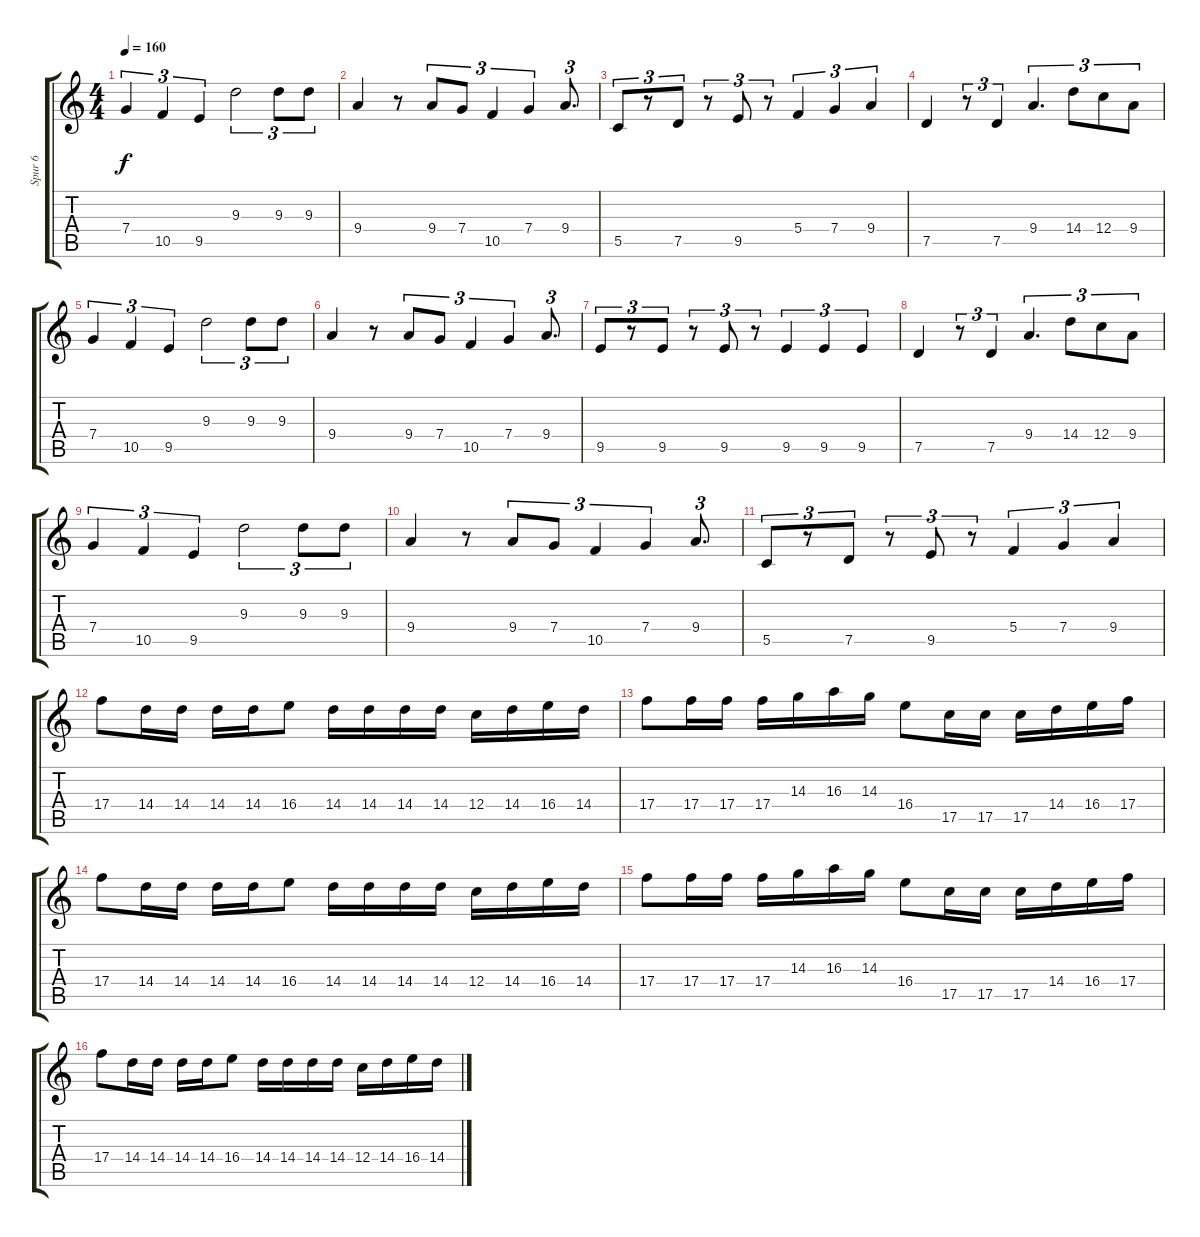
\track ("Spur 6" "Spur 6") {instrument distortionguitar}
\staff {score tabs}
\tuning (D4 A3 F3 C3 G2 D2) {hide}
\ts (4 4)
\tempo 160
\clef g2
\ks c
7.4.4{tu (3 2) dy f} 10.5.4{tu (3 2)} 9.5.4{tu (3 2)} 9.3.2{tu (3 2)} 9.3.8{tu (3 2)} 9.3.8{tu (3 2)} |
9.4.4 r.8 9.4.8{tu (3 2)} 7.4.8{tu (3 2)} 10.5.4{tu (3 2)} 7.4.4{tu (3 2)} 9.4.8{d tu (3 2)} |
5.5.8{tu (3 2)} r.8{tu (3 2)} 7.5.8{tu (3 2)} r.8{tu (3 2)} 9.5.8{tu (3 2)} r.8{tu (3 2)} 5.4.4{tu (3 2)} 7.4.4{tu (3 2)} 9.4.4{tu (3 2)} |
7.5.4 r.8{tu (3 2)} 7.5.4{tu (3 2)} 9.4.4{d tu (3 2)} 14.4.8{tu (3 2)} 12.4.8{tu (3 2)} 9.4.8{tu (3 2)} |
7.4.4{tu (3 2)} 10.5.4{tu (3 2)} 9.5.4{tu (3 2)} 9.3.2{tu (3 2)} 9.3.8{tu (3 2)} 9.3.8{tu (3 2)} |
9.4.4 r.8 9.4.8{tu (3 2)} 7.4.8{tu (3 2)} 10.5.4{tu (3 2)} 7.4.4{tu (3 2)} 9.4.8{d tu (3 2)} |
9.5.8{tu (3 2)} r.8{tu (3 2)} 9.5.8{tu (3 2)} r.8{tu (3 2)} 9.5.8{tu (3 2)} r.8{tu (3 2)} 9.5.4{tu (3 2)} 9.5.4{tu (3 2)} 9.5.4{tu (3 2)} |
7.5.4 r.8{tu (3 2)} 7.5.4{tu (3 2)} 9.4.4{d tu (3 2)} 14.4.8{tu (3 2)} 12.4.8{tu (3 2)} 9.4.8{tu (3 2)} |
7.4.4{tu (3 2)} 10.5.4{tu (3 2)} 9.5.4{tu (3 2)} 9.3.2{tu (3 2)} 9.3.8{tu (3 2)} 9.3.8{tu (3 2)} |
9.4.4 r.8 9.4.8{tu (3 2)} 7.4.8{tu (3 2)} 10.5.4{tu (3 2)} 7.4.4{tu (3 2)} 9.4.8{d tu (3 2)} |
5.5.8{tu (3 2)} r.8{tu (3 2)} 7.5.8{tu (3 2)} r.8{tu (3 2)} 9.5.8{tu (3 2)} r.8{tu (3 2)} 5.4.4{tu (3 2)} 7.4.4{tu (3 2)} 9.4.4{tu (3 2)} |
17.4.8 14.4.16 14.4.16 14.4.16 14.4.16 16.4.8 14.4.16 14.4.16 14.4.16 14.4.16 12.4.16 14.4.16 16.4.16 14.4.16 |
17.4.8 17.4.16 17.4.16 17.4.16 14.3.16 16.3.16 14.3.16 16.4.8 17.5.16 17.5.16 17.5.16 14.4.16 16.4.16 17.4.16 |
17.4.8 14.4.16 14.4.16 14.4.16 14.4.16 16.4.8 14.4.16 14.4.16 14.4.16 14.4.16 12.4.16 14.4.16 16.4.16 14.4.16 |
17.4.8 17.4.16 17.4.16 17.4.16 14.3.16 16.3.16 14.3.16 16.4.8 17.5.16 17.5.16 17.5.16 14.4.16 16.4.16 17.4.16 |
17.4.8 14.4.16 14.4.16 14.4.16 14.4.16 16.4.8 14.4.16 14.4.16 14.4.16 14.4.16 12.4.16 14.4.16 16.4.16 14.4.16
